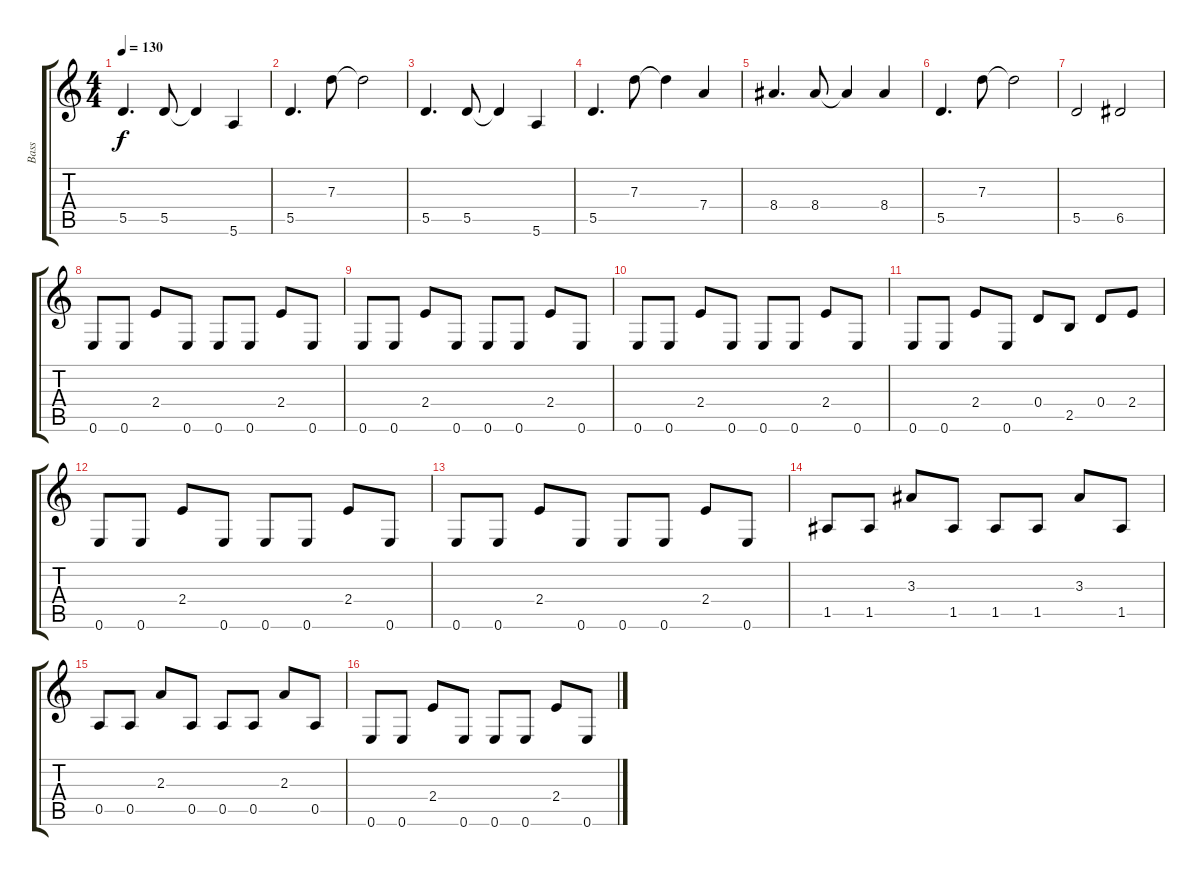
\track ("Bass" "Bass") {instrument electricbasspick}
\staff {score tabs}
\tuning (E4 B3 G3 D3 A2 E2) {hide}
\ts (4 4)
\tempo 130
\clef g2
\ks c
5.5.4{d dy f} 5.5.8 5.5{t}.4 5.6.4 |
5.5.4{d} 7.3.8 7.3{t}.2 |
5.5.4{d} 5.5.8 5.5{t}.4 5.6.4 |
5.5.4{d} 7.3.8 7.3{t}.4 7.4.4 |
8.4.4{d} 8.4.8 8.4{t}.4 8.4.4 |
5.5.4{d} 7.3.8 7.3{t}.2 |
5.5.2 6.5.2 |
0.6.8 0.6.8 2.4.8 0.6.8 0.6.8 0.6.8 2.4.8 0.6.8 |
0.6.8 0.6.8 2.4.8 0.6.8 0.6.8 0.6.8 2.4.8 0.6.8 |
0.6.8 0.6.8 2.4.8 0.6.8 0.6.8 0.6.8 2.4.8 0.6.8 |
0.6.8 0.6.8 2.4.8 0.6.8 0.4.8 2.5.8 0.4.8 2.4.8 |
0.6.8 0.6.8 2.4.8 0.6.8 0.6.8 0.6.8 2.4.8 0.6.8 |
0.6.8 0.6.8 2.4.8 0.6.8 0.6.8 0.6.8 2.4.8 0.6.8 |
1.5.8 1.5.8 3.3.8 1.5.8 1.5.8 1.5.8 3.3.8 1.5.8 |
0.5.8 0.5.8 2.3.8 0.5.8 0.5.8 0.5.8 2.3.8 0.5.8 |
0.6.8 0.6.8 2.4.8 0.6.8 0.6.8 0.6.8 2.4.8 0.6.8
